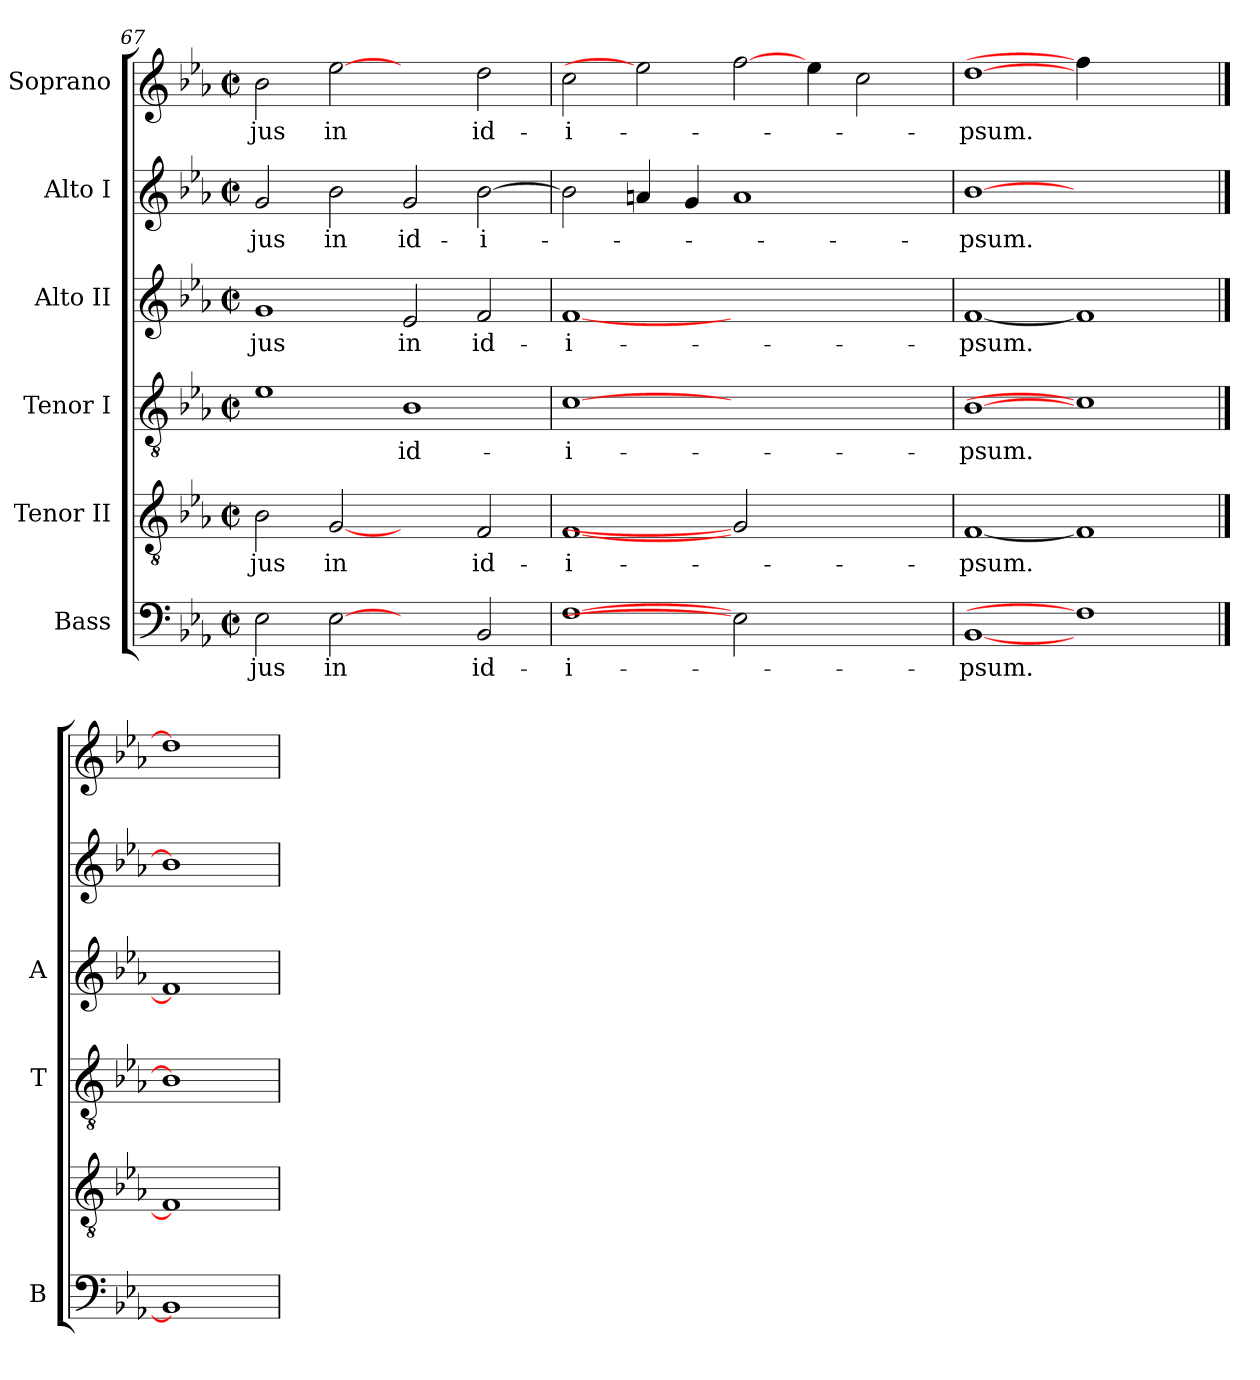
**kern	**text	**kern	**text	**kern	**text	**kern	**text	**kern	**text	**kern	**text
*part6	*part6	*part5	*part5	*part4	*part4	*part3	*part3	*part2	*part2	*part1	*part1
*staff6	*staff6	*staff5	*staff5	*staff4	*staff4	*staff3	*staff3	*staff2	*staff2	*staff1	*staff1
*I"Bass	*	*I"Tenor II	*	*I"Tenor I	*	*I"Alto II	*	*I"Alto I	*	*I"Soprano	*
*I'B	*	*	*	*I'T	*	*I'A	*	*	*	*	*
*clefF4	*	*clefGv2	*	*clefGv2	*	*clefG2	*	*clefG2	*	*clefG2	*
*k[b-e-a-]	*	*k[b-e-a-]	*	*k[b-e-a-]	*	*k[b-e-a-]	*	*k[b-e-a-]	*	*k[b-e-a-]	*
*E-:	*	*E-:	*	*E-:	*	*E-:	*	*E-:	*	*E-:	*
*M2/2	*	*M2/2	*	*M2/2	*	*M2/2	*	*M2/2	*	*M2/2	*
*met(c|)	*	*met(c|)	*	*met(c|)	*	*met(c|)	*	*met(c|)	*	*met(c|)	*
=67	=67	=67	=67	=67	=67	=67	=67	=67	=67	=67	=67
!	!LO:LY:b	!	!LO:LY:b	!	!	!	!LO:LY:b	!	!LO:LY:b	!	!LO:LY:b
2E-\	-jus	2B-\	-jus	1e-	.	1g	-jus	2g/	-jus	2b-\	-jus
!	!LO:LY:b	!	!LO:LY:b	!	!	!	!	!	!LO:LY:b	!	!LO:LY:b
[2E-	in	[2G	in	.	.	.	.	2b-\	in	[2ee-	in
!	!	!	!	!	!LO:LY:b	!	!LO:LY:b	!	!LO:LY:b	!	!
2ryy	.	2ryy	.	1B-	id-	2e-/	in	2g/	id-	2ryy	.
!	!LO:LY:b	!	!LO:LY:b	!	!	!	!LO:LY:b	!	!LO:LY:b	!	!LO:LY:b
2BB-/	id-	2F/	id-	.	.	2f/	id-	[>2b-\	-i-	2dd\	id-
=68	=68	=68	=68	=68	=68	=68	=68	=68	=68	=68	=68
!	!LO:LY:b	!	!LO:LY:b	!	!LO:LY:b	!	!LO:LY:b	!	!	!	!LO:LY:b
[1F	-i-	[1F	-i-	[1c	-i-	[1f	-i-	2b-\]	.	2cc\	-i-
.	.	.	.	.	.	.	.	4an/	.	2ee-]	.
.	.	.	.	.	.	.	.	4g/	.	.	.
2E-]	.	2G]	.	1ryy	.	1ryy	.	1a	.	[2ff\	.
2.ryy	.	2.ryy	.	.	.	.	.	.	.	4ee-\	.
.	.	.	.	.	.	.	.	.	.	2cc\	.
.	.	.	.	4ryy	.	4ryy	.	4ryy	.	.	.
=69	=69	=69	=69	=69	=69	=69	=69	=69	=69	=69	=69
!	!LO:LY:b	!	!LO:LY:b	!	!LO:LY:b	!	!LO:LY:b	!	!LO:LY:b	!	!LO:LY:b
[1BB-	-psum.	[1F	-psum.	[1B-	-psum.	[1f	-psum.	[1b-	-psum.	[1dd	-psum.
1F]	.	1F]	.	1c]	.	1f]	.	1ryy	.	4ff\]	.
.	.	.	.	.	.	.	.	.	.	2.ryy	.
==70	==70	==70	==70	==70	==70	==70	==70	==70	==70	==70	==70
1BB-]	.	1F]	.	1B-]	.	1f]	.	1b-]	.	1dd]	.
=	=	=	=	=	=	=	=	=	=	=	=
*-	*-	*-	*-	*-	*-	*-	*-	*-	*-	*-	*-
